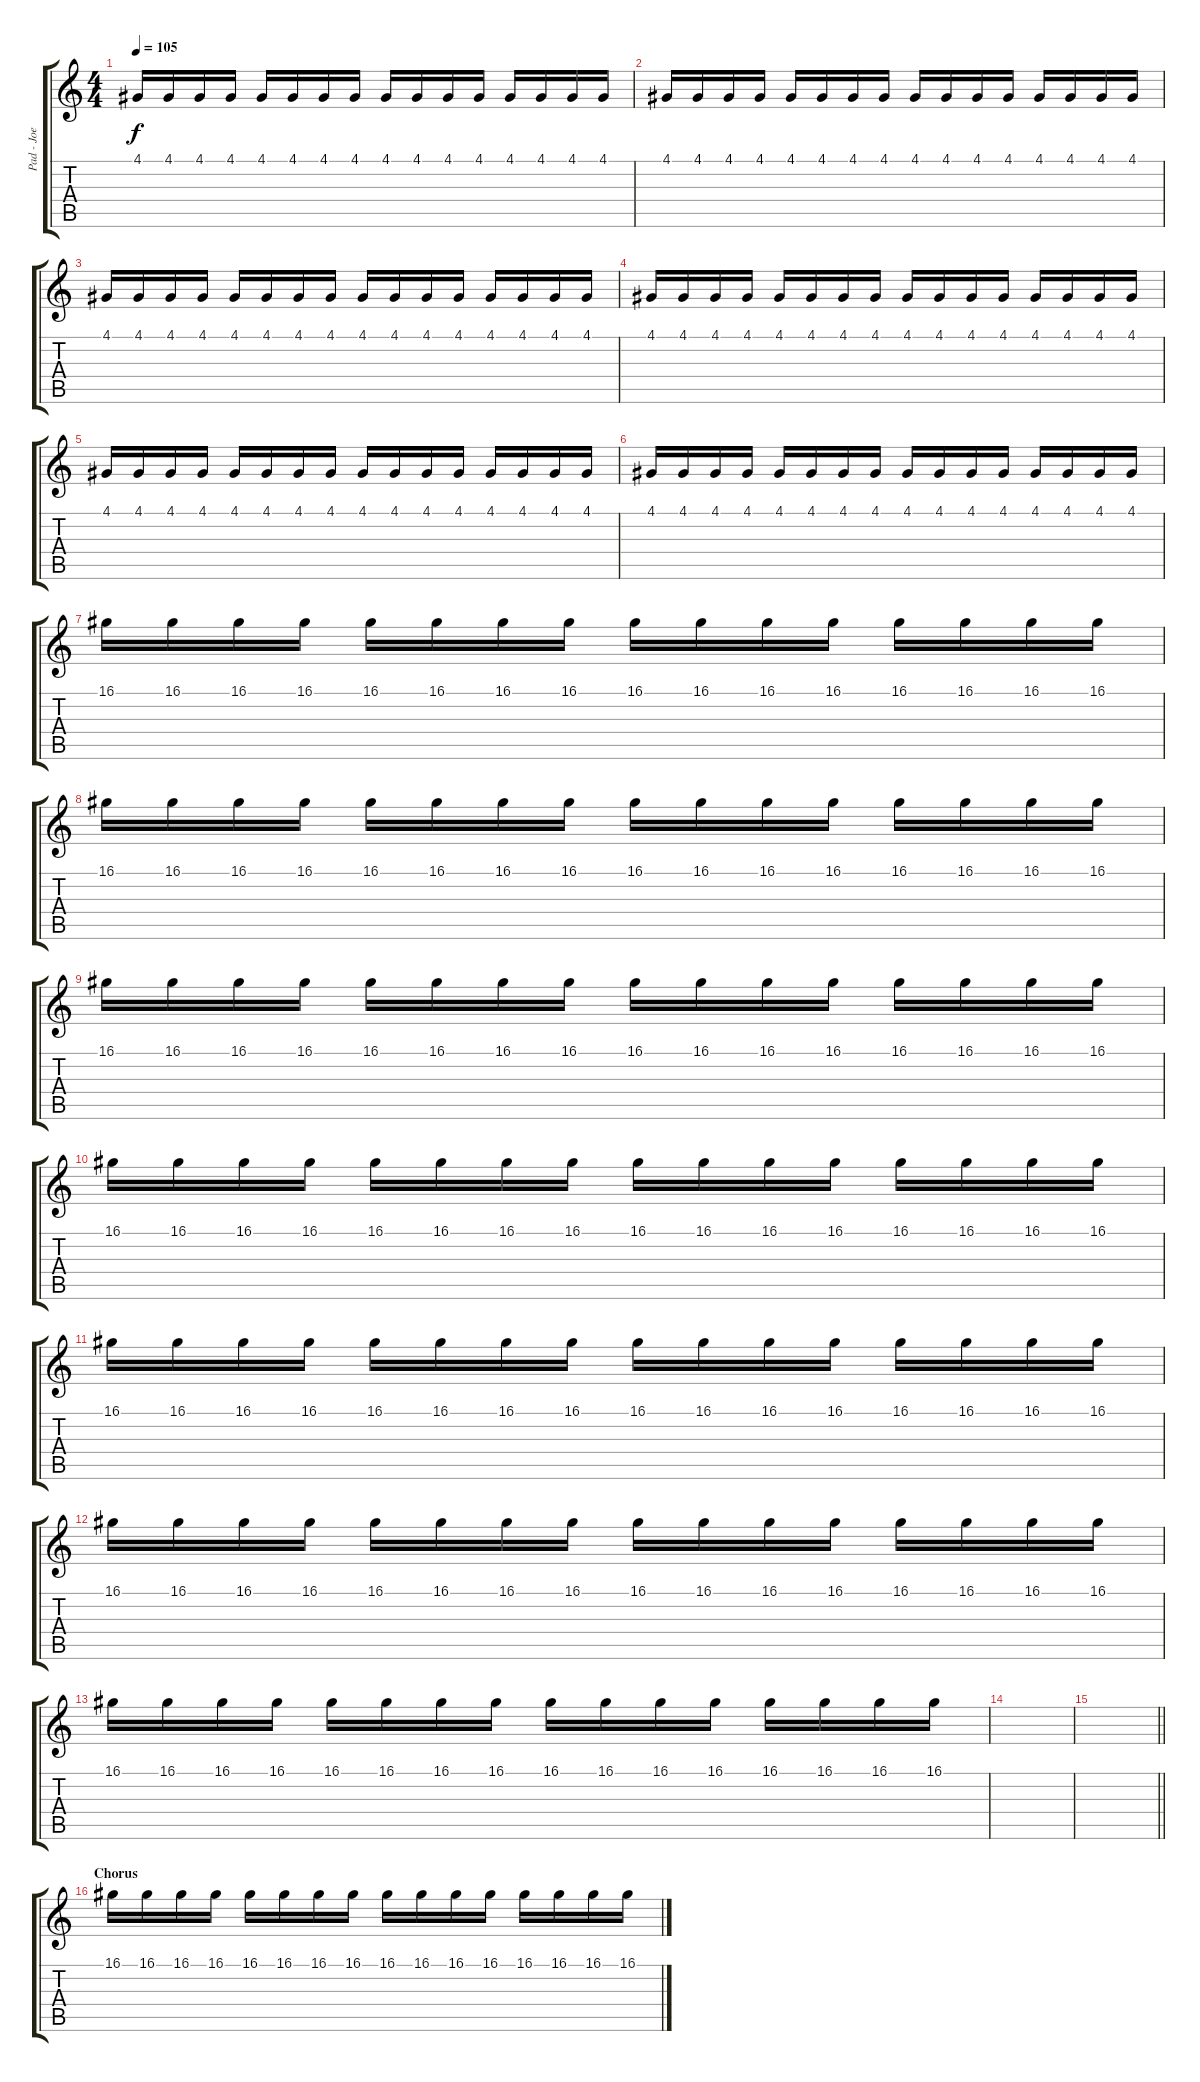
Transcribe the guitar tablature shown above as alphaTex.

\track ("Pad - Joe Hahn" "Pad - Joe ") {instrument kalimba}
\staff {score tabs}
\tuning (E4 B3 G3 D3 A2 E2) {hide}
\ts (4 4)
\tempo 105
\clef g2
\ks c
4.1.16{dy f volume 5} 4.1.16 4.1.16 4.1.16 4.1.16 4.1.16 4.1.16 4.1.16 4.1.16 4.1.16 4.1.16 4.1.16 4.1.16 4.1.16 4.1.16 4.1.16 |
4.1.16{volume 5} 4.1.16 4.1.16 4.1.16 4.1.16 4.1.16 4.1.16 4.1.16 4.1.16 4.1.16 4.1.16 4.1.16 4.1.16 4.1.16 4.1.16 4.1.16 |
4.1.16{volume 5} 4.1.16 4.1.16 4.1.16 4.1.16 4.1.16 4.1.16 4.1.16 4.1.16 4.1.16 4.1.16 4.1.16 4.1.16 4.1.16 4.1.16 4.1.16 |
4.1.16{volume 5} 4.1.16 4.1.16 4.1.16 4.1.16 4.1.16 4.1.16 4.1.16 4.1.16 4.1.16 4.1.16 4.1.16 4.1.16 4.1.16 4.1.16 4.1.16 |
4.1.16{volume 5} 4.1.16 4.1.16 4.1.16 4.1.16 4.1.16 4.1.16 4.1.16 4.1.16 4.1.16 4.1.16 4.1.16 4.1.16 4.1.16 4.1.16 4.1.16 |
4.1.16{volume 5} 4.1.16 4.1.16 4.1.16 4.1.16 4.1.16 4.1.16 4.1.16 4.1.16 4.1.16 4.1.16 4.1.16 4.1.16 4.1.16 4.1.16 4.1.16 |
16.1.16 16.1.16 16.1.16 16.1.16 16.1.16 16.1.16 16.1.16 16.1.16 16.1.16 16.1.16 16.1.16 16.1.16 16.1.16 16.1.16 16.1.16 16.1.16 |
16.1.16 16.1.16 16.1.16 16.1.16 16.1.16 16.1.16 16.1.16 16.1.16 16.1.16 16.1.16 16.1.16 16.1.16 16.1.16 16.1.16 16.1.16 16.1.16 |
16.1.16 16.1.16 16.1.16 16.1.16 16.1.16 16.1.16 16.1.16 16.1.16 16.1.16 16.1.16 16.1.16 16.1.16 16.1.16 16.1.16 16.1.16 16.1.16 |
16.1.16 16.1.16 16.1.16 16.1.16 16.1.16 16.1.16 16.1.16 16.1.16 16.1.16 16.1.16 16.1.16 16.1.16 16.1.16 16.1.16 16.1.16 16.1.16 |
16.1.16 16.1.16 16.1.16 16.1.16 16.1.16 16.1.16 16.1.16 16.1.16 16.1.16 16.1.16 16.1.16 16.1.16 16.1.16 16.1.16 16.1.16 16.1.16 |
16.1.16 16.1.16 16.1.16 16.1.16 16.1.16 16.1.16 16.1.16 16.1.16 16.1.16 16.1.16 16.1.16 16.1.16 16.1.16 16.1.16 16.1.16 16.1.16 |
16.1.16 16.1.16 16.1.16 16.1.16 16.1.16 16.1.16 16.1.16 16.1.16 16.1.16 16.1.16 16.1.16 16.1.16 16.1.16 16.1.16 16.1.16 16.1.16 |
|
\barLineRight lightlight
|
\section ("" "Chorus")
16.1.16 16.1.16 16.1.16 16.1.16 16.1.16 16.1.16 16.1.16 16.1.16 16.1.16 16.1.16 16.1.16 16.1.16 16.1.16 16.1.16 16.1.16 16.1.16
